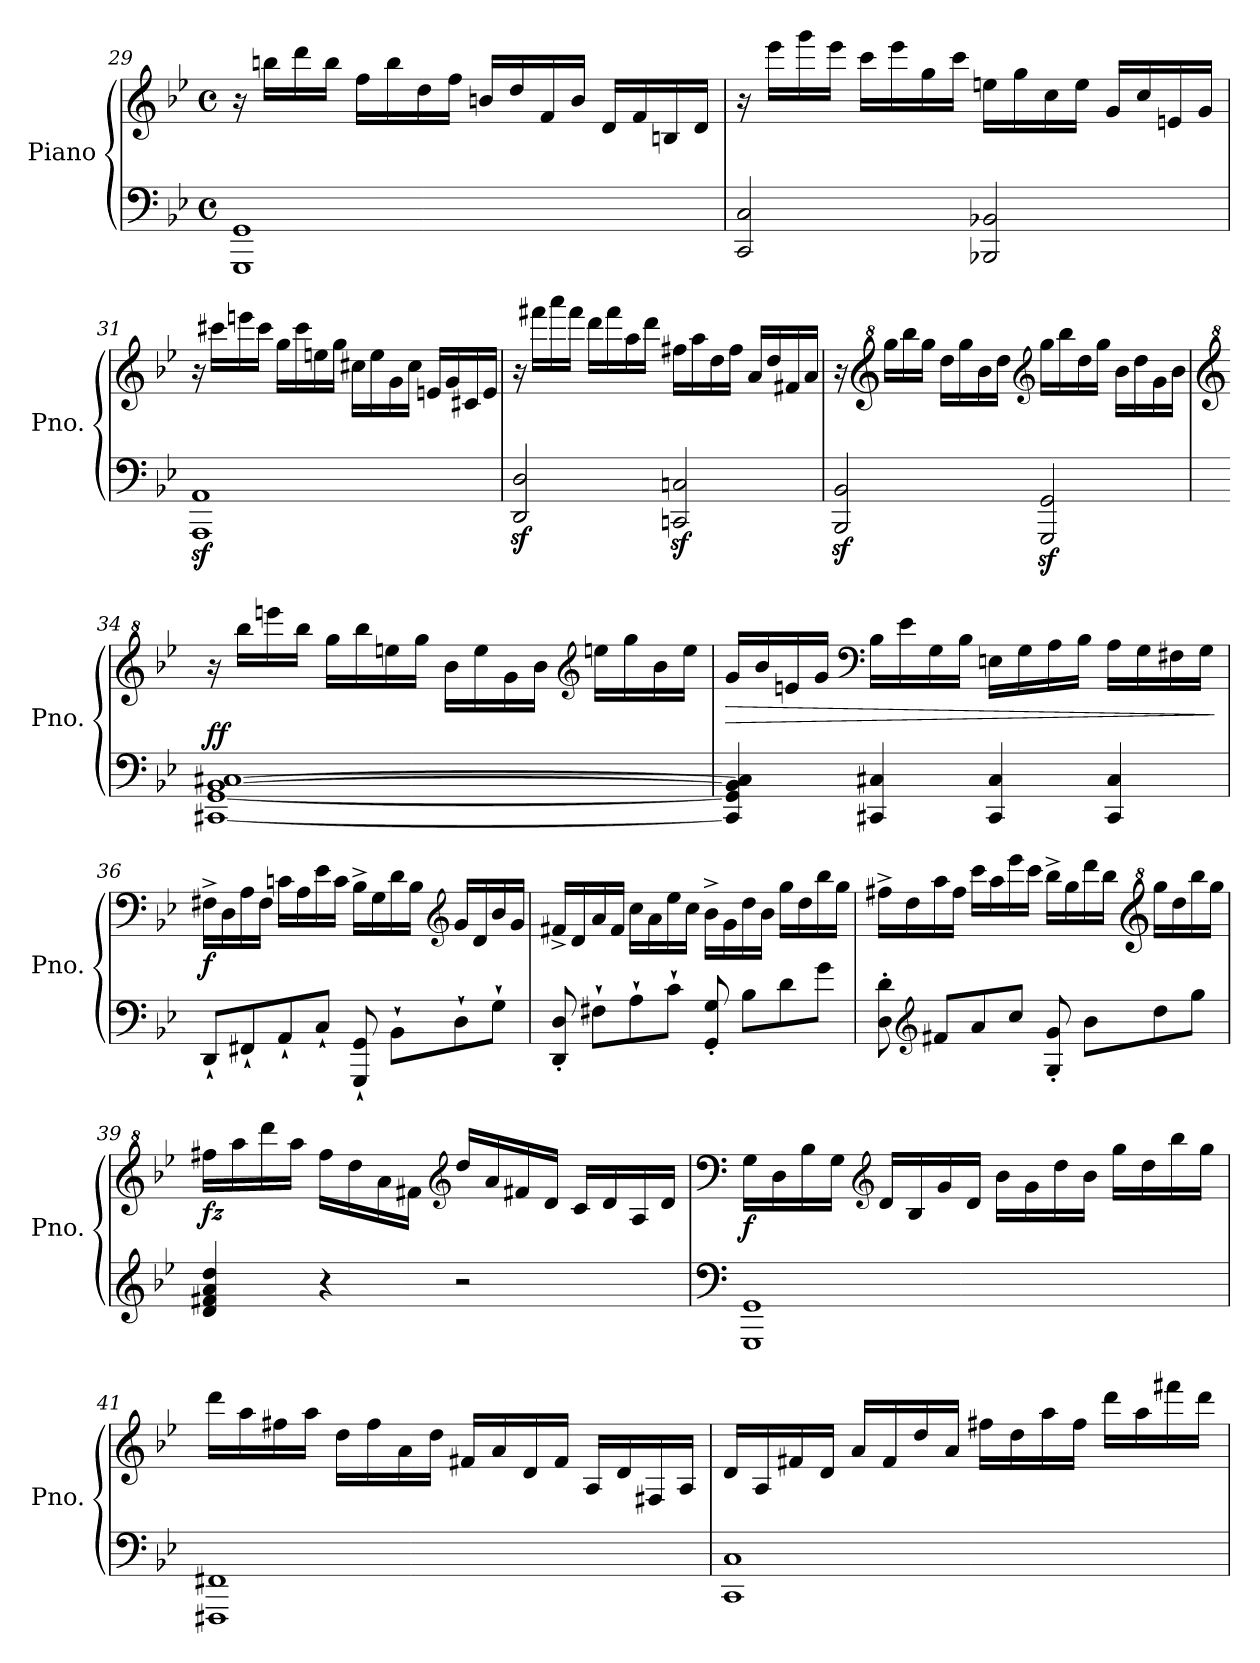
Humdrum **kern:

**kern	**kern	**dynam
*part1	*part1	*part1
*staff2	*staff1	*staff1/2
*I"Piano	*	*
*I'Pno.	*	*
*clefF4	*clefG2	*
*k[b-e-]	*k[b-e-]	*
*M4/4	*M4/4	*
*met(c)	*met(c)	*
=29	=29	=29
1GGG 1GG	16r	.
.	16bbn\LL	.
.	16ddd\	.
.	16bb\JJ	.
.	16ff\LL	.
.	16bb\	.
.	16dd\	.
.	16ff\JJ	.
.	16bn/LL	.
.	16dd/	.
.	16f/	.
.	16b/JJ	.
.	16d/LL	.
.	16f/	.
.	16Bn/	.
.	16d/JJ	.
=30	=30	=30
2CC/ 2C/	16r	.
.	16eee-\LL	.
.	16ggg\	.
.	16eee-\JJ	.
.	16ccc\LL	.
.	16eee-\	.
.	16gg\	.
.	16ccc\JJ	.
2BBB-X/ 2BB-X/	16een\LL	.
.	16gg\	.
.	16cc\	.
.	16ee\JJ	.
.	16g/LL	.
.	16cc/	.
.	16en/	.
.	16g/JJ	.
=31	=31	=31
1AAAz> 1AAz>	16r	.
.	16ccc#X\LL	.
.	16eeen\	.
.	16ccc#\JJ	.
.	16gg\LL	.
.	16ccc#\	.
.	16een\	.
.	16gg\JJ	.
.	16cc#X\LL	.
.	16ee\	.
.	16g\	.
.	16cc#\JJ	.
.	16en/LL	.
.	16g/	.
.	16c#X/	.
.	16e/JJ	.
=32	=32	=32
2DD/z> 2D/z>	16r	.
.	16fff#X\LL	.
.	16aaa\	.
.	16fff#\JJ	.
.	16ddd\LL	.
.	16fff#\	.
.	16aa\	.
.	16ddd\JJ	.
2CCn/z> 2Cn/z>	16ff#X\LL	.
.	16aa\	.
.	16dd\	.
.	16ff#\JJ	.
.	16a/LL	.
.	16dd/	.
.	16f#X/	.
.	16a/JJ	.
=33	=33	=33
2BBB-/z> 2BB-/z>	16r	.
*	*clefG^2	*
.	16ggg\LL	.
.	16bbb-\	.
.	16ggg\JJ	.
.	16ddd\LL	.
.	16ggg\	.
.	16bb-\	.
.	16ddd\JJ	.
*	*clefG2	*
2GGG/z> 2GG/z>	16gg\LL	.
.	16bb-\	.
.	16dd\	.
.	16gg\JJ	.
.	16b-\LL	.
.	16dd\	.
.	16g\	.
.	16b-\JJ	.
=34	=34	=34
*	*clefG^2	*
!	!	!LO:DY:a=2
[1CC#X [1GG [1BB- [1C#X	16r	ff
.	16bbb-\LL	.
.	16eeeen\	.
.	16bbb-\JJ	.
.	16ggg\LL	.
.	16bbb-\	.
.	16eeen\	.
.	16ggg\JJ	.
.	16bb-\LL	.
.	16eee\	.
.	16gg\	.
.	16bb-\JJ	.
*	*clefG2	*
.	16een\LL	.
.	16gg\	.
.	16b-\	.
.	16ee\JJ	.
=35	=35	=35
!	!	!LO:HP:b
4CC#/] 4GG/] 4BB-/] 4C#/]	16g/LL	>
.	16b-/	.
.	16en/	.
.	16g/JJ	.
*	*clefF4	*
4CC#X/ 4C#X/	16B-\LL	.
.	16e\	.
.	16G\	.
.	16B-\JJ	.
4CC#/ 4C#/	16En\LL	.
.	16G\	.
.	16A\	.
.	16B-\JJ	.
4CC#/ 4C#/	16A\LL	.
.	16G\	.
.	16F#X\	.
.	16G\JJ	.
.	.	]
=36	=36	=36
!	!	!LO:DY:b
8DD`/L	16F#X^\LL	f
.	16D\	.
8FF#X`/	16A\	.
.	16F#\JJ	.
8AA`/	16cn\LL	.
.	16A\	.
8C`/J	16e-\	.
.	16c\JJ	.
8GGG/` 8GG/`	16B-^\LL	.
.	16G\	.
8BB-`\L	16d\	.
.	16B-\JJ	.
*	*clefG2	*
8D`\	16g/LL	.
.	16d/	.
8G`\J	16b-/	.
.	16g/JJ	.
=37	=37	=37
8DD/' 8D/'	16f#X^>/LL	.
.	16d/	.
8F#X`\L	16a/	.
.	16f#/JJ	.
8A`\	16cc\LL	.
.	16a\	.
8c`\J	16ee-\	.
.	16cc\JJ	.
8GG/' 8G/'	16b-^\LL	.
.	16g\	.
8B-\L	16dd\	.
.	16b-\JJ	.
8d\	16gg\LL	.
.	16dd\	.
8g\J	16bb-\	.
.	16gg\JJ	.
=38	=38	=38
8D\' 8d\'	16ff#X^>\LL	.
.	16dd\	.
*clefG2	*	*
8f#X/L	16aa\	.
.	16ff#\JJ	.
8a/	16ccc\LL	.
.	16aa\	.
8cc/J	16eee-\	.
.	16ccc\JJ	.
8G/' 8g/'	16bb-^\LL	.
.	16gg\	.
8b-\L	16ddd\	.
.	16bb-\JJ	.
*	*clefG^2	*
8dd\	16ggg\LL	.
.	16ddd\	.
8gg\J	16bbb-\	.
.	16ggg\JJ	.
=39	=39	=39
!	!	!LO:DY:b
4d/ 4f#X/ 4a/ 4dd/	16fff#X\LL	fz
.	16aaa\	.
.	16dddd\	.
.	16aaa\JJ	.
4r	16fff#\LL	.
.	16ddd\	.
.	16aa\	.
.	16ff#X\JJ	.
*	*clefG2	*
2r	16dd/LL	.
.	16a/	.
.	16f#X/	.
.	16d/JJ	.
.	16c/LL	.
.	16d/	.
.	16A/	.
.	16d/JJ	.
=40	=40	=40
*clefF4	*clefF4	*
!	!	!LO:DY:b
1GGG 1GG	16G\LL	f
.	16D\	.
.	16B-\	.
.	16G\JJ	.
*	*clefG2	*
.	16d/LL	.
.	16B-/	.
.	16g/	.
.	16d/JJ	.
.	16b-\LL	.
.	16g\	.
.	16dd\	.
.	16b-\JJ	.
.	16gg\LL	.
.	16dd\	.
.	16bb-\	.
.	16gg\JJ	.
=41	=41	=41
1FFF#X 1FF#X	16ddd\LL	.
.	16aa\	.
.	16ff#X\	.
.	16aa\JJ	.
.	16dd\LL	.
.	16ff#\	.
.	16a\	.
.	16dd\JJ	.
.	16f#X/LL	.
.	16a/	.
.	16d/	.
.	16f#/JJ	.
.	16A/LL	.
.	16d/	.
.	16F#X/	.
.	16A/JJ	.
=42	=42	=42
1CC 1C	16d/LL	.
.	16A/	.
.	16f#X/	.
.	16d/JJ	.
.	16a/LL	.
.	16f#/	.
.	16dd/	.
.	16a/JJ	.
.	16ff#X\LL	.
.	16dd\	.
.	16aa\	.
.	16ff#\JJ	.
.	16ddd\LL	.
.	16aa\	.
.	16fff#X\	.
.	16ddd\JJ	.
=	=	=
*-	*-	*-
